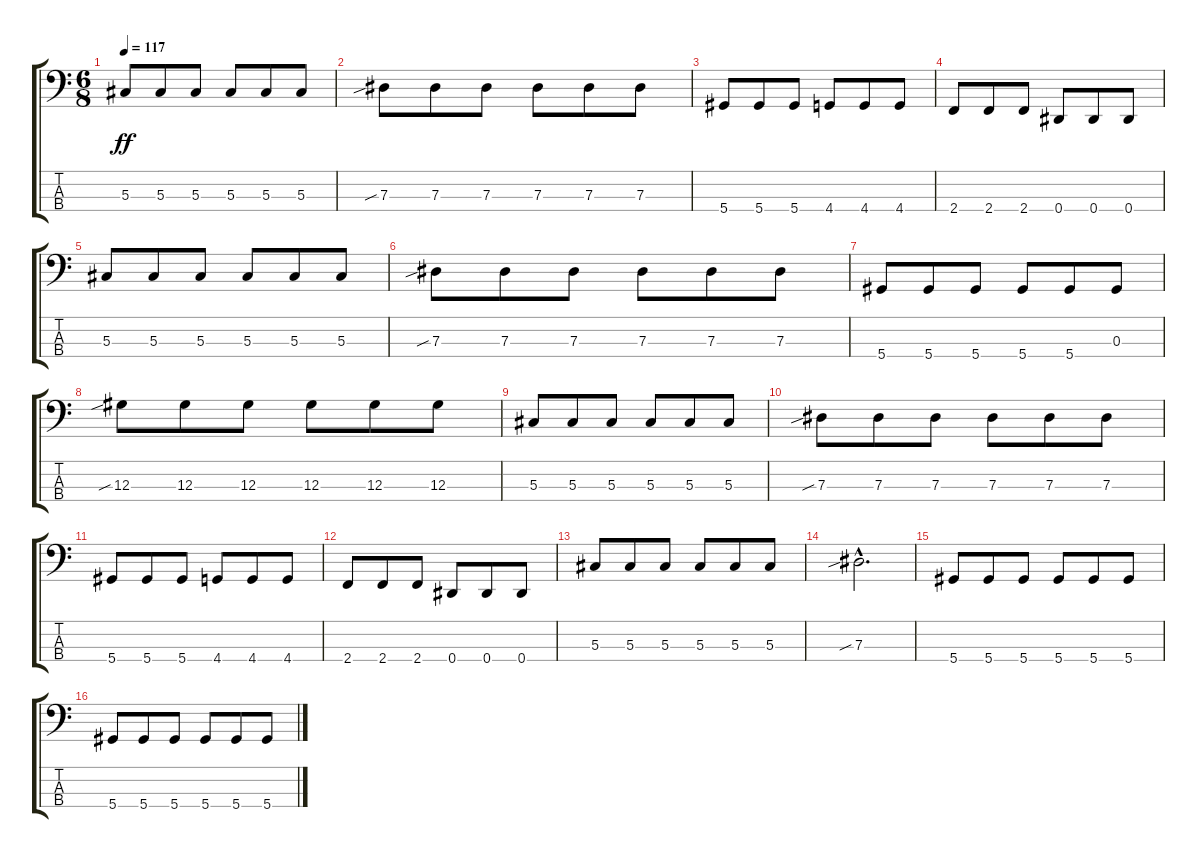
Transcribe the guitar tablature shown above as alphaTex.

\track "" {instrument electricbasspick}
\staff {score tabs}
\tuning (Gb2 Db2 Ab1 Eb1) {hide}
\ts (6 8)
\tempo 117
\clef f4
\ks c
5.3.8{dy ff} 5.3.8 5.3.8 5.3.8 5.3.8 5.3.8 |
7.3{sib}.8 7.3.8 7.3.8 7.3.8 7.3.8 7.3.8 |
5.4.8 5.4.8 5.4.8 4.4.8 4.4.8 4.4.8 |
2.4.8 2.4.8 2.4.8 0.4.8 0.4.8 0.4.8 |
5.3.8 5.3.8 5.3.8 5.3.8 5.3.8 5.3.8 |
7.3{sib}.8 7.3.8 7.3.8 7.3.8 7.3.8 7.3.8 |
5.4.8 5.4.8 5.4.8 5.4.8 5.4.8 0.3.8 |
12.3{sib}.8 12.3.8 12.3.8 12.3.8 12.3.8 12.3.8 |
5.3.8 5.3.8 5.3.8 5.3.8 5.3.8 5.3.8 |
7.3{sib}.8 7.3.8 7.3.8 7.3.8 7.3.8 7.3.8 |
5.4.8 5.4.8 5.4.8 4.4.8 4.4.8 4.4.8 |
2.4.8 2.4.8 2.4.8 0.4.8 0.4.8 0.4.8 |
5.3.8 5.3.8 5.3.8 5.3.8 5.3.8 5.3.8 |
7.3{sib hac}.2{d} |
5.4.8 5.4.8 5.4.8 5.4.8 5.4.8 5.4.8 |
5.4.8 5.4.8 5.4.8 5.4.8 5.4.8 5.4.8
